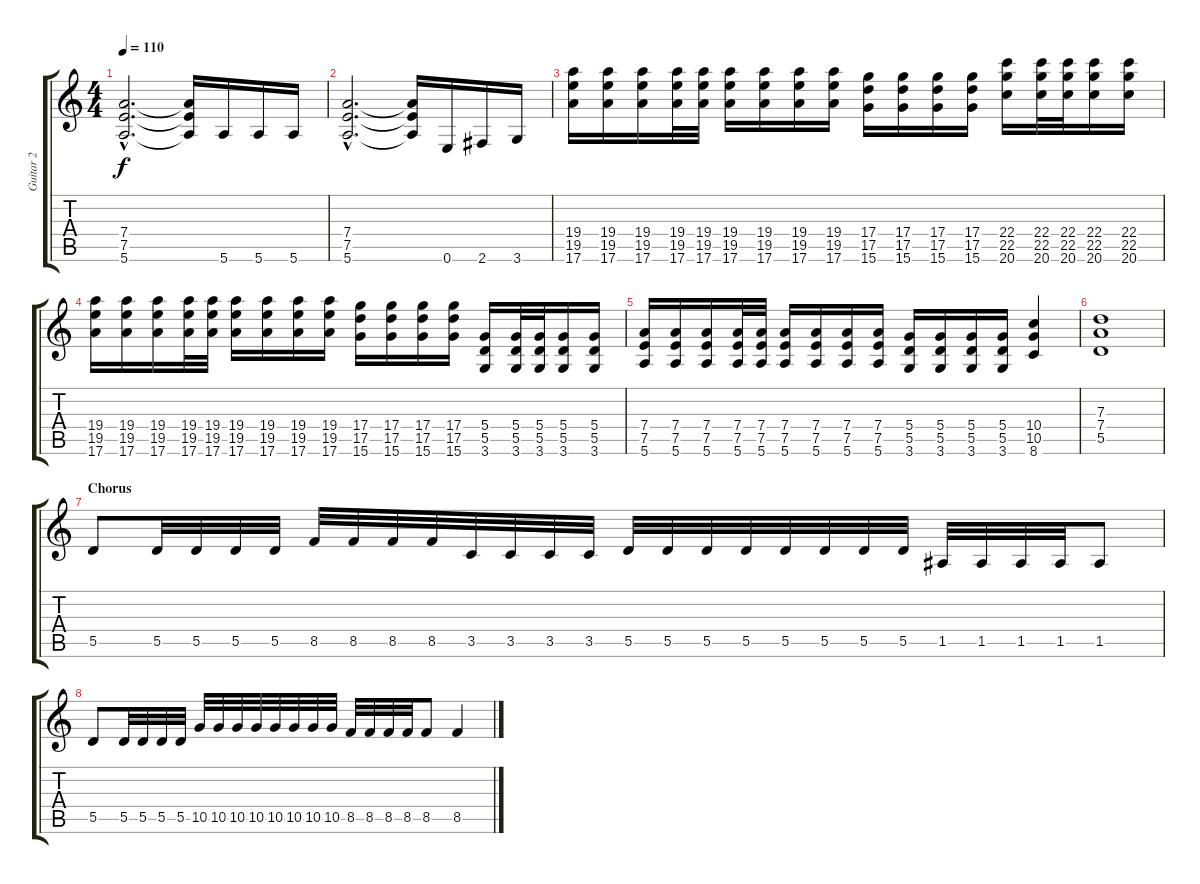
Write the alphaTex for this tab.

\track ("Guitar 2" "Guitar 2") {instrument distortionguitar}
\staff {score tabs}
\tuning (E4 B3 G3 D3 A2 E2) {hide}
\ts (4 4)
\tempo 110
\clef g2
\ks c
(7.4{hac} 7.5{hac} 5.6{hac}).2{d dy f} (7.4{t} 7.5{t} 5.6{t}).16 5.6.16 5.6.16 5.6.16 |
(7.4{hac} 7.5{hac} 5.6{hac}).2{d} (7.4{t} 7.5{t} 5.6{t}).16 0.6.16 2.6.16 3.6.16 |
(19.4 19.5 17.6).16 (19.4 19.5 17.6).16 (19.4 19.5 17.6).16 (19.4 19.5 17.6).32 (19.4 19.5 17.6).32 (19.4 19.5 17.6).16 (19.4 19.5 17.6).16 (19.4 19.5 17.6).16 (19.4 19.5 17.6).16 (17.4 17.5 15.6).16 (17.4 17.5 15.6).16 (17.4 17.5 15.6).16 (17.4 17.5 15.6).16 (22.4 22.5 20.6).16 (22.4 22.5 20.6).32 (22.4 22.5 20.6).32 (22.4 22.5 20.6).16 (22.4 22.5 20.6).16 |
(19.4 19.5 17.6).16 (19.4 19.5 17.6).16 (19.4 19.5 17.6).16 (19.4 19.5 17.6).32 (19.4 19.5 17.6).32 (19.4 19.5 17.6).16 (19.4 19.5 17.6).16 (19.4 19.5 17.6).16 (19.4 19.5 17.6).16 (17.4 17.5 15.6).16 (17.4 17.5 15.6).16 (17.4 17.5 15.6).16 (17.4 17.5 15.6).16 (5.4 5.5 3.6).16 (5.4 5.5 3.6).32 (5.4 5.5 3.6).32 (5.4 5.5 3.6).16 (5.4 5.5 3.6).16 |
(7.4 7.5 5.6).16 (7.4 7.5 5.6).16 (7.4 7.5 5.6).16 (7.4 7.5 5.6).32 (7.4 7.5 5.6).32 (7.4 7.5 5.6).16 (7.4 7.5 5.6).16 (7.4 7.5 5.6).16 (7.4 7.5 5.6).16 (5.4 5.5 3.6).16 (5.4 5.5 3.6).16 (5.4 5.5 3.6).16 (5.4 5.5 3.6).16 (10.4 10.5 8.6).4 |
(7.3 7.4 5.5).1 |
\section ("" "Chorus ")
5.5.8 5.5.32 5.5.32 5.5.32 5.5.32 8.5.32 8.5.32 8.5.32 8.5.32 3.5.32 3.5.32 3.5.32 3.5.32 5.5.32 5.5.32 5.5.32 5.5.32 5.5.32 5.5.32 5.5.32 5.5.32 1.5.32 1.5.32 1.5.32 1.5.32 1.5.8 |
5.5.8 5.5.32 5.5.32 5.5.32 5.5.32 10.5.32 10.5.32 10.5.32 10.5.32 10.5.32 10.5.32 10.5.32 10.5.32 8.5.32 8.5.32 8.5.32 8.5.32 8.5.8 8.5.4
